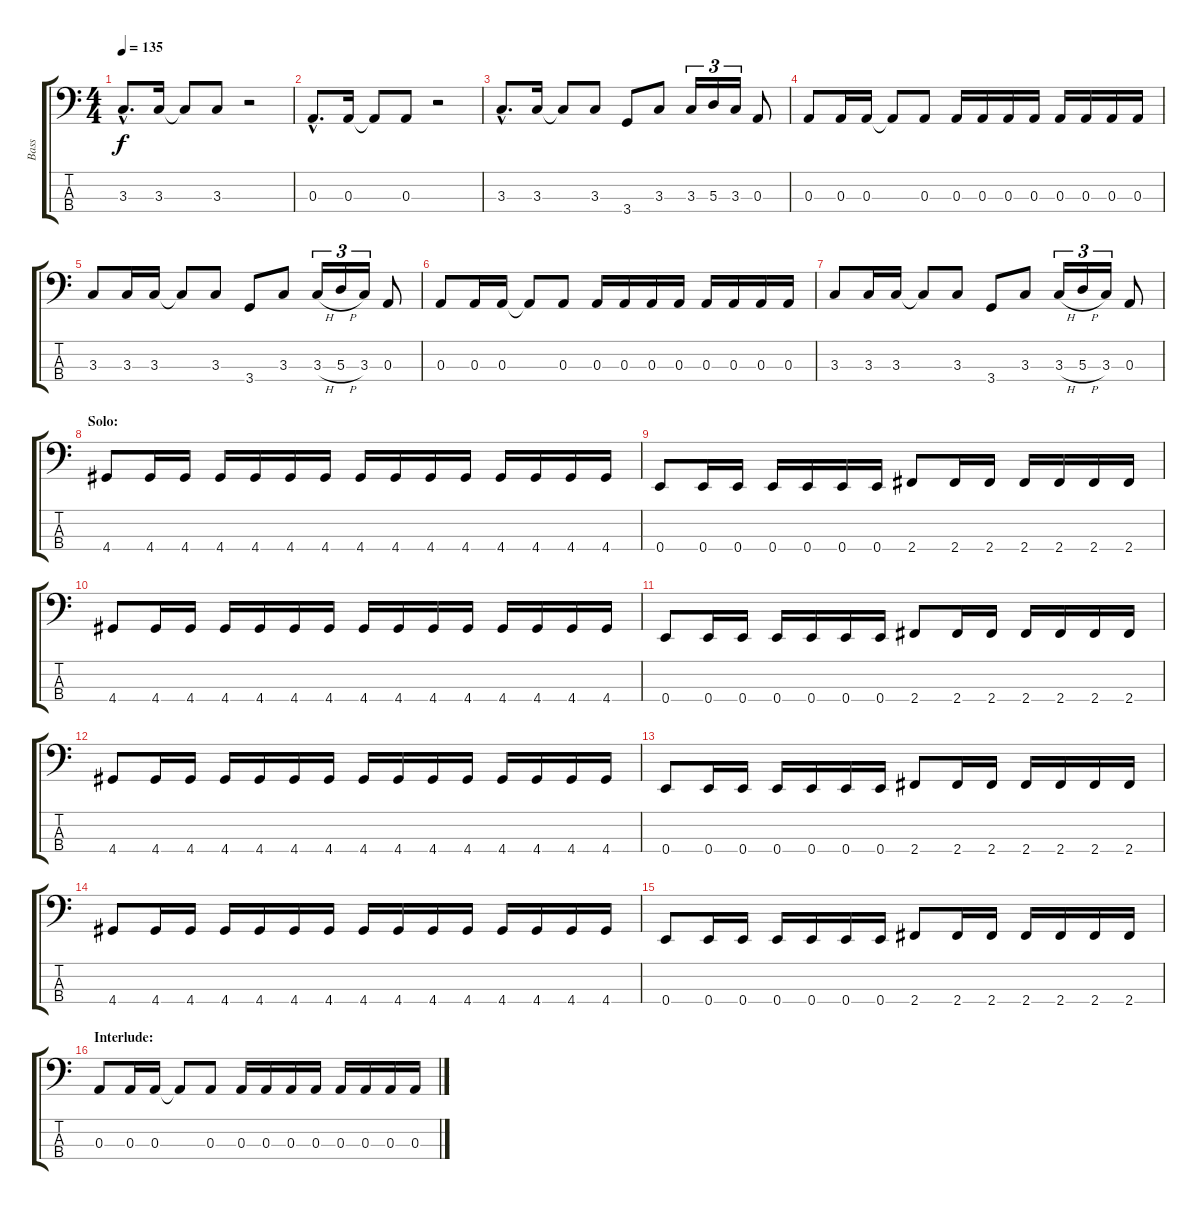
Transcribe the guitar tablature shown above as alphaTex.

\track ("Bass" "Bass") {instrument electricbasspick}
\staff {score tabs}
\tuning (G2 D2 A1 E1) {hide}
\ts (4 4)
\tempo 135
\clef f4
\ks c
3.3{hac}.8{d dy f} 3.3.16 3.3{t}.8 3.3.8 r.2 |
0.3{hac}.8{d} 0.3.16 0.3{t}.8 0.3.8 r.2 |
3.3{hac}.8{d} 3.3.16 3.3{t}.8 3.3.8 3.4.8 3.3.8 3.3.16{tu (3 2)} 5.3.16{tu (3 2)} 3.3.16{tu (3 2)} 0.3.8 |
0.3.8 0.3.16 0.3.16 0.3{t}.8 0.3.8 0.3.16 0.3.16 0.3.16 0.3.16 0.3.16 0.3.16 0.3.16 0.3.16 |
3.3.8 3.3.16 3.3.16 3.3{t}.8 3.3.8 3.4.8 3.3.8 3.3{h}.16{tu (3 2)} 5.3{h}.16{tu (3 2)} 3.3.16{tu (3 2)} 0.3.8 |
0.3.8 0.3.16 0.3.16 0.3{t}.8 0.3.8 0.3.16 0.3.16 0.3.16 0.3.16 0.3.16 0.3.16 0.3.16 0.3.16 |
3.3.8 3.3.16 3.3.16 3.3{t}.8 3.3.8 3.4.8 3.3.8 3.3{h}.16{tu (3 2)} 5.3{h}.16{tu (3 2)} 3.3.16{tu (3 2)} 0.3.8 |
\section ("" "Solo:")
4.4.8 4.4.16 4.4.16 4.4.16 4.4.16 4.4.16 4.4.16 4.4.16 4.4.16 4.4.16 4.4.16 4.4.16 4.4.16 4.4.16 4.4.16 |
0.4.8 0.4.16 0.4.16 0.4.16 0.4.16 0.4.16 0.4.16 2.4.8 2.4.16 2.4.16 2.4.16 2.4.16 2.4.16 2.4.16 |
4.4.8 4.4.16 4.4.16 4.4.16 4.4.16 4.4.16 4.4.16 4.4.16 4.4.16 4.4.16 4.4.16 4.4.16 4.4.16 4.4.16 4.4.16 |
0.4.8 0.4.16 0.4.16 0.4.16 0.4.16 0.4.16 0.4.16 2.4.8 2.4.16 2.4.16 2.4.16 2.4.16 2.4.16 2.4.16 |
4.4.8 4.4.16 4.4.16 4.4.16 4.4.16 4.4.16 4.4.16 4.4.16 4.4.16 4.4.16 4.4.16 4.4.16 4.4.16 4.4.16 4.4.16 |
0.4.8 0.4.16 0.4.16 0.4.16 0.4.16 0.4.16 0.4.16 2.4.8 2.4.16 2.4.16 2.4.16 2.4.16 2.4.16 2.4.16 |
4.4.8 4.4.16 4.4.16 4.4.16 4.4.16 4.4.16 4.4.16 4.4.16 4.4.16 4.4.16 4.4.16 4.4.16 4.4.16 4.4.16 4.4.16 |
0.4.8 0.4.16 0.4.16 0.4.16 0.4.16 0.4.16 0.4.16 2.4.8 2.4.16 2.4.16 2.4.16 2.4.16 2.4.16 2.4.16 |
\section ("" "Interlude:")
0.3.8 0.3.16 0.3.16 0.3{t}.8 0.3.8 0.3.16 0.3.16 0.3.16 0.3.16 0.3.16 0.3.16 0.3.16 0.3.16
